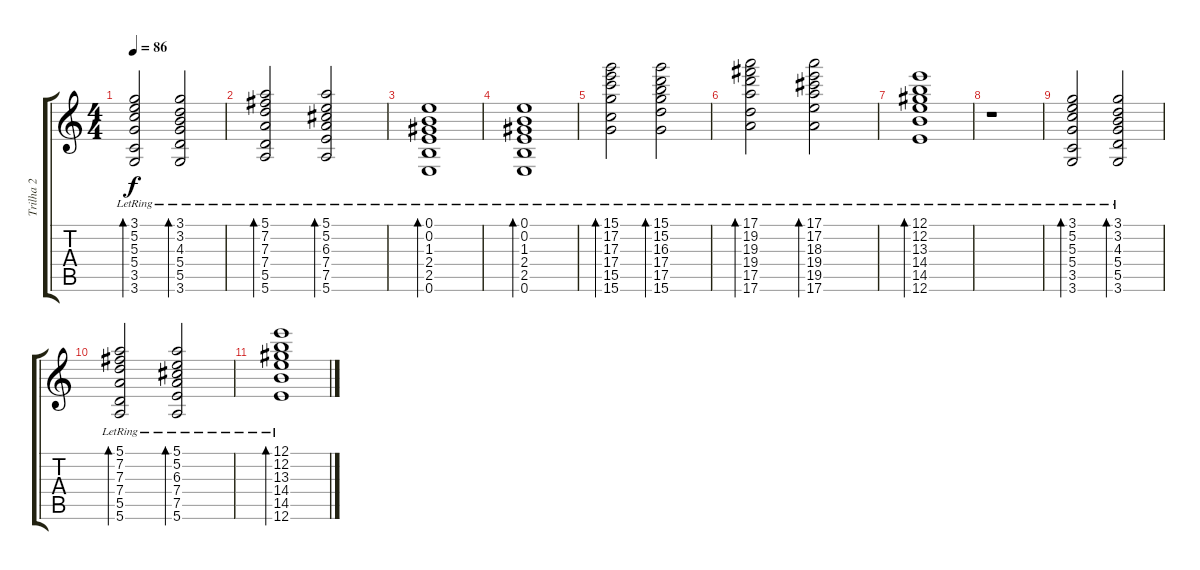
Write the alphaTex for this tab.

\track ("Trilha 2" "Trilha 2") {instrument electricguitarclean}
\staff {score tabs}
\tuning (E4 B3 G3 D3 A2 E2) {hide}
\ts (4 4)
\tempo 86
\clef g2
\ks c
(3.1{lr} 5.2{lr} 5.3{lr} 5.4{lr} 3.5{lr} 3.6{lr}).2{bd 120 dy f instrument electricguitarclean} (3.1{lr} 3.2{lr} 4.3{lr} 5.4{lr} 5.5{lr} 3.6{lr}).2{bd 120} |
(5.1{lr} 7.2{lr} 7.3{lr} 7.4{lr} 5.5{lr} 5.6{lr}).2{bd 120} (5.1{lr} 5.2{lr} 6.3{lr} 7.4{lr} 7.5{lr} 5.6{lr}).2{bd 120} |
(0.1{lr} 0.2{lr} 1.3{lr} 2.4{lr} 2.5{lr} 0.6{lr}).1{bd 120} |
(0.1{lr} 0.2{lr} 1.3{lr} 2.4{lr} 2.5{lr} 0.6{lr}).1{bd 120} |
(15.1{lr} 17.2{lr} 17.3{lr} 17.4{lr} 15.5{lr} 15.6{lr}).2{bd 120} (15.1{lr} 15.2{lr} 16.3{lr} 17.4{lr} 17.5{lr} 15.6{lr}).2{bd 120} |
(17.1{lr} 19.2{lr} 19.3{lr} 19.4{lr} 17.5{lr} 17.6{lr}).2{bd 120} (17.1{lr} 17.2{lr} 18.3{lr} 19.4{lr} 19.5{lr} 17.6{lr}).2{bd 120} |
(12.1{lr} 12.2{lr} 13.3{lr} 14.4{lr} 14.5{lr} 12.6{lr}).1{bd 120} |
r.1 |
(3.1{lr} 5.2{lr} 5.3{lr} 5.4{lr} 3.5{lr} 3.6{lr}).2{bd 120} (3.1{lr} 3.2{lr} 4.3{lr} 5.4{lr} 5.5{lr} 3.6{lr}).2{bd 120} |
(5.1{lr} 7.2{lr} 7.3{lr} 7.4{lr} 5.5{lr} 5.6{lr}).2{bd 120} (5.1{lr} 5.2{lr} 6.3{lr} 7.4{lr} 7.5{lr} 5.6{lr}).2{bd 120} |
(12.1{lr} 12.2{lr} 13.3{lr} 14.4{lr} 14.5{lr} 12.6{lr}).1{bd 120}
